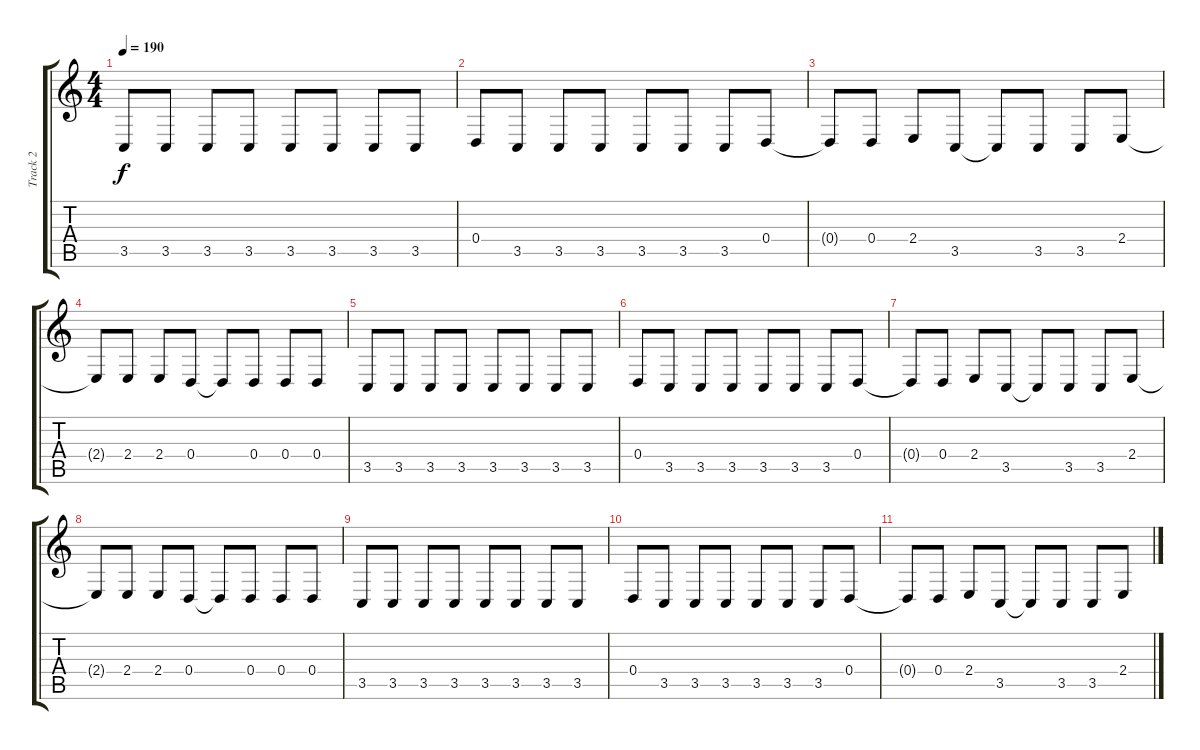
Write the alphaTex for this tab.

\track ("Track 2" "Track 2") {instrument lead1square}
\staff {score tabs}
\tuning (E4 B3 G3 D3 A2 E2) {hide}
\ts (4 4)
\tempo 190
\clef g2
\ks c
3.5.8{dy f} 3.5.8 3.5.8 3.5.8 3.5.8 3.5.8 3.5.8 3.5.8 |
0.4.8 3.5.8 3.5.8 3.5.8 3.5.8 3.5.8 3.5.8 0.4.8 |
0.4{t}.8 0.4.8 2.4.8 3.5.8 3.5{t}.8 3.5.8 3.5.8 2.4.8 |
2.4{t}.8 2.4.8 2.4.8 0.4.8 0.4{t}.8 0.4.8 0.4.8 0.4.8 |
3.5.8 3.5.8 3.5.8 3.5.8 3.5.8 3.5.8 3.5.8 3.5.8 |
0.4.8 3.5.8 3.5.8 3.5.8 3.5.8 3.5.8 3.5.8 0.4.8 |
0.4{t}.8 0.4.8 2.4.8 3.5.8 3.5{t}.8 3.5.8 3.5.8 2.4.8 |
2.4{t}.8 2.4.8 2.4.8 0.4.8 0.4{t}.8 0.4.8 0.4.8 0.4.8 |
3.5.8 3.5.8 3.5.8 3.5.8 3.5.8 3.5.8 3.5.8 3.5.8 |
0.4.8 3.5.8 3.5.8 3.5.8 3.5.8 3.5.8 3.5.8 0.4.8 |
0.4{t}.8 0.4.8 2.4.8 3.5.8 3.5{t}.8 3.5.8 3.5.8 2.4.8
